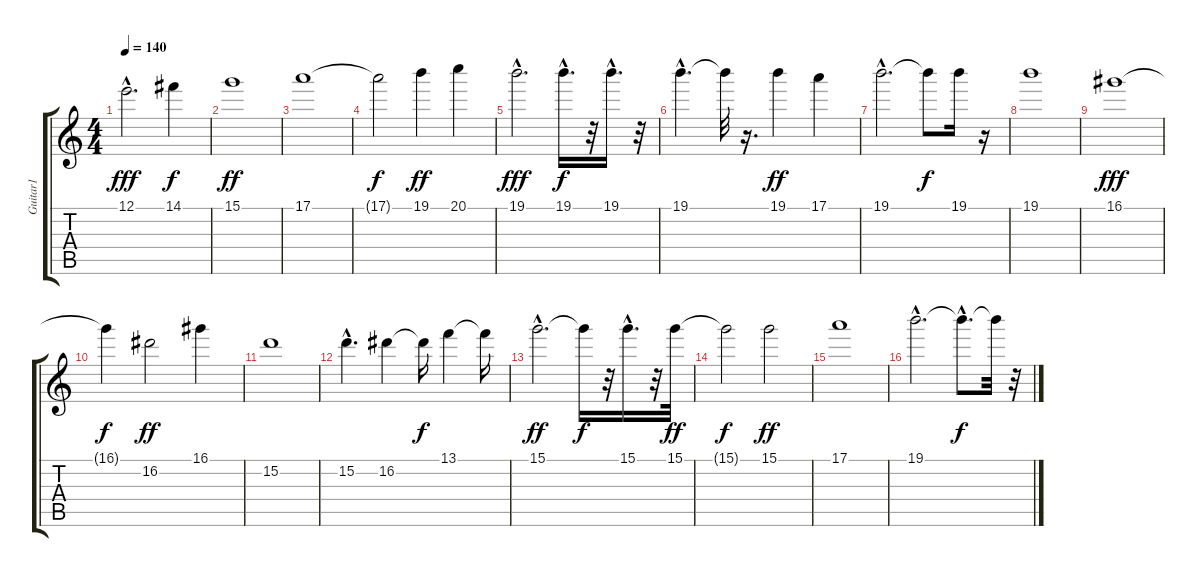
\track ("Guitar1" "Guitar1") {instrument acousticguitarsteel}
\staff {score tabs}
\tuning (E4 B3 G3 D3 A2 E2) {hide}
\ts (4 4)
\tempo 140
\clef g2
\ks c
12.1{hac}.2{d dy fff volume 14 instrument overdrivenguitar} 14.1.4{dy f} |
15.1.1{dy ff} |
17.1.1 |
17.1{t}.2{dy f} 19.1.4{dy ff} 20.1.4 |
19.1{hac}.2{d dy fff} 19.1{hac}.16{d dy f} r.32 19.1{hac}.16{d} r.32 |
19.1{hac}.4{d} 19.1{t}.32 r.16{d} 19.1.4{dy ff} 17.1.4 |
19.1{hac}.2{d} 19.1{t}.8{dy f} 19.1.16 r.16 |
19.1.1 |
16.1.1{dy fff} |
16.1{t}.4{dy f} 16.2.2{dy ff} 16.1.4 |
15.2.1 |
15.2{hac}.4{d} 16.2.4 16.2{t}.16{dy f} 13.1.4 13.1{t}.16 |
15.1{hac}.2{d dy ff} 15.1{t}.16{dy f} r.32 15.1{hac}.16{d} r.32 15.1.32{dy ff} |
15.1{t}.2{dy f} 15.1.2{dy ff} |
17.1.1 |
19.1{hac}.2{d} 19.1{hac t}.8{d dy f} 19.1{t}.32 r.32
